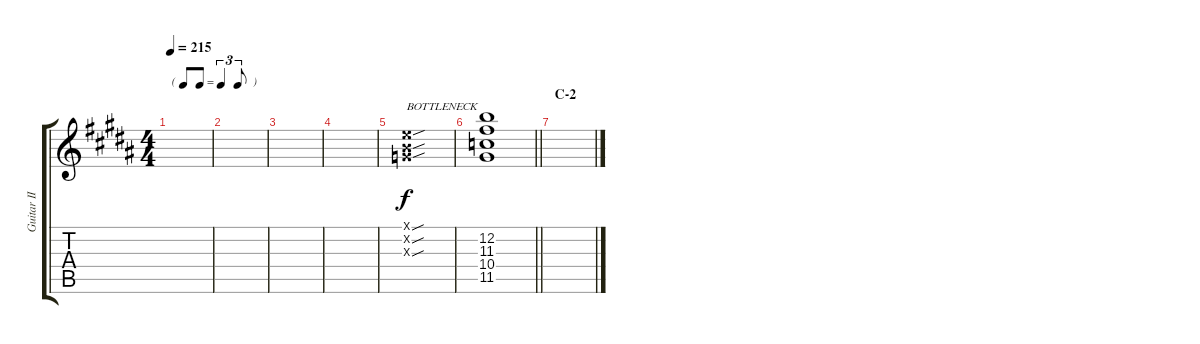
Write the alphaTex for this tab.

\track ("Guitar II (Nakano Azusa)" "Guitar II ") {instrument electricguitarjazz}
\staff {score tabs}
\tuning (E4 B3 G3 D3 A2 E2) {hide}
\ts (4 4)
\tf triplet8th
\tempo 215
\clef g2
\ks b
|
|
|
|
(0.1{sou x} 0.2{sou x} 0.3{sou x}).1{txt "BOTTLENECK"} |
\barLineRight lightlight
(12.2 11.3 10.4 11.5).1 |
\section ("" "C-2")
